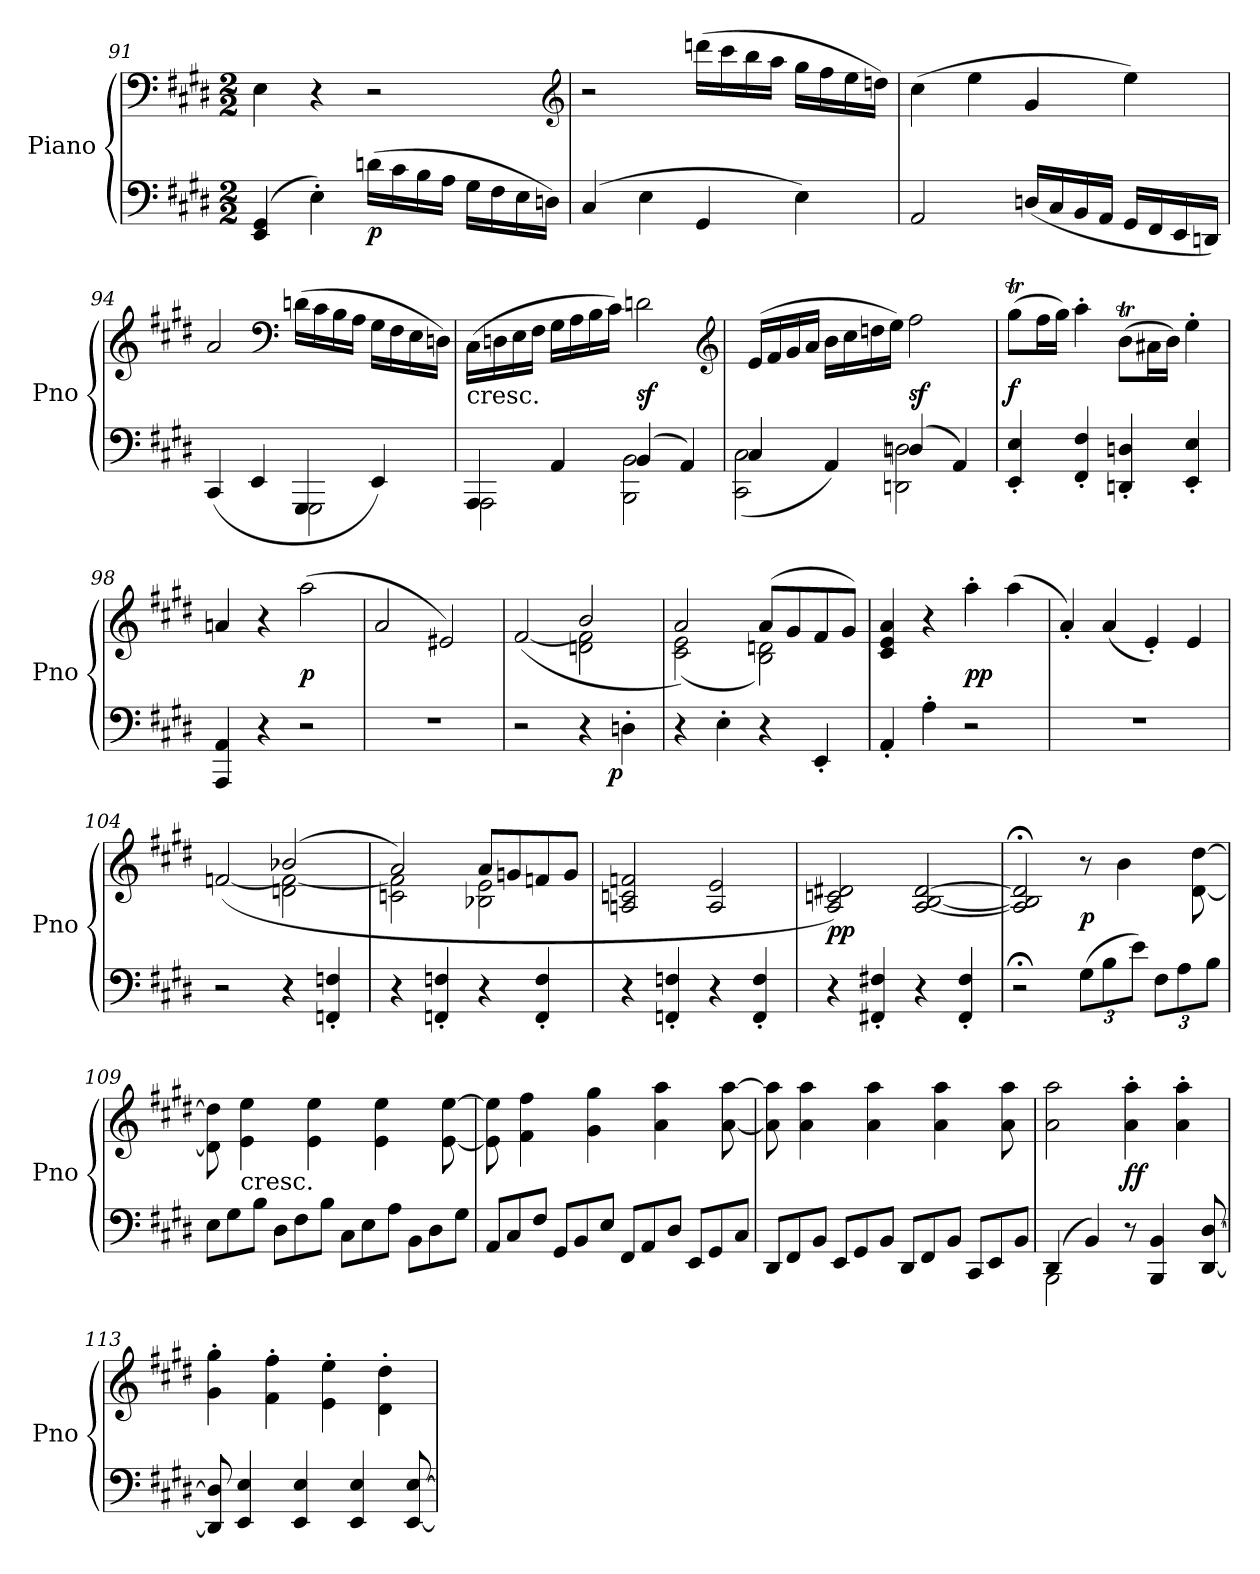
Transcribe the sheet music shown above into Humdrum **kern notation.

**kern	**kern	**dynam
*part1	*part1	*part1
*staff2	*staff1	*staff1/2
*I"Piano	*	*
*I'Pno	*	*
*clefF4	*clefF4	*
*k[f#c#g#d#]	*k[f#c#g#d#]	*
*M2/2	*M2/2	*
=91	=91	=91
(4EE 4GG#	4E	.
4E')	4r	.
!	!	!LO:DY:b=2
(16dnLL	2r	p
16c#	.	.
16B	.	.
16AJJ	.	.
16G#LL	.	.
16F#	.	.
16E	.	.
16DnJJ)	.	.
*	*clefG2	*
=92	=92	=92
(4C#	2r	.
4E	.	.
4GG#	(16dddnLL	.
.	16ccc#	.
.	16bb	.
.	16aaJJ	.
4E)	16gg#LL	.
.	16ff#	.
.	16ee	.
.	16ddnJJ)	.
=93	=93	=93
2AA	(4cc#	.
.	4ee	.
(16DnLL	4g#	.
16C#	.	.
16BB	.	.
16AAJJ	.	.
16GG#LL	4ee)	.
16FF#	.	.
16EE	.	.
16DDnJJ)	.	.
=94	=94	=94
*^	*	*
(>4CC#	2ryy	2a	.
4EE	.	.	.
*	*	*clefF4	*
4GGG#	2GGG#	(16dnLL	.
.	.	16c#	.
.	.	16B	.
.	.	16AJJ	.
4EE)	.	16G#LL	.
.	.	16F#	.
.	.	16E	.
.	.	16DnJJ)	.
=95	=95	=95	=95
!	!	!LO:TX:c:t=cresc.	!
4AAA	2AAA	(16C#LL	.
.	.	16Dn	.
.	.	16E	.
.	.	16F#JJ	.
4AA	.	16G#LL	.
.	.	16A	.
.	.	16B	.
.	.	16c#JJ)	.
(4BB	2BBB 2BB	2dn	sf
4AA)	.	.	.
*	*	*clefG2	*
=96	=96	=96	=96
4C#	(2CC# 2C#	(16eLL	.
.	.	16f#	.
.	.	16g#	.
.	.	16aJJ	.
4AA)	.	16bLL	.
.	.	16cc#	.
.	.	16ddn	.
.	.	16eeJJ)	.
(4Dn	2DDn 2Dn	2ff#	sf
4AA)	.	.	.
*v	*v	*	*
=97	=97	=97
4EE' 4E'	(8gg#tL	f
.	16ff#L	.
.	16gg#JJ)	.
4FF#' 4F#'	4aa'	.
4DDn' 4Dn'	(8bT\L	.
.	16a#X\L	.
.	16b\JJ)	.
4EE' 4E'	4ee'	.
=98	=98	=98
4AAA 4AA	4an	.
4r	4r	.
2r	(2aa	p
=99	=99	=99
1r	2a	.
.	2e#X)	.
=100	=100	=100
*	*^	*
2r	(>[2f#	2ryy	.
4r	2b	2dn 2f#]	.
!	!	!	!LO:DY:b=2:rj
4Dn'	.	.	p
=101	=101	=101	=101
4r	2a)	(2c# 2e	.
4E'	.	.	.
4r	(8aL	2B 2dn)	.
.	8g#	.	.
4EE'	8f#	.	.
.	8g#J)	.	.
*	*v	*v	*
=102	=102	=102
4AA'	4c# 4e 4a	.
4A'	4r	.
2r	4aa'	pp
.	(4aa	.
=103	=103	=103
1r	4a')	.
.	(4a	.
.	4e')	.
.	4e	.
=104	=104	=104
*	*^	*
2r	(>[>2fn	2ryy	.
4r	(2b-X	2dn 2f_	.
4FFn' 4Fn'	.	.	.
=105	=105	=105	=105
4r	2a)	2cn 2f]	.
4FFn' 4Fn'	.	.	.
4r	8aL	2B-X 2e	.
.	8gn	.	.
4FF' 4F'	8fn	.	.
.	8gJ	.	.
*	*v	*v	*
=106	=106	=106
4r	2An 2cn 2fn	.
4FFn' 4Fn'	.	.
4r	2A 2e	.
4FF' 4F'	.	.
=107	=107	=107
4r	2A 2cn 2d#X)	pp
4FF#X' 4F#X'	.	.
4r	[2A [2B [2d#	.
4FF#' 4F#'	.	.
=108	=108	=108
2r;<	2A];< 2B];< 2d#];<	.
(12G#L	8r	p
12B	.	.
.	4b	.
12eJ)	.	.
12F#L	.	.
12A	.	.
.	[8d#\ [8dd#\	.
12BJ	.	.
=109	=109	=109
*Xtuplet	*	*
12EL	8d#]\ 8dd#]\	.
12G#	.	.
!	!LO:TX:c:t=cresc.	!
.	4e\ 4ee\	.
12BJ	.	.
12D#L	.	.
12F#	.	.
.	4e\ 4ee\	.
12BJ	.	.
12C#L	.	.
12E	.	.
.	4e\ 4ee\	.
12AJ	.	.
12BBL	.	.
12D#	.	.
.	[8e\ [8ee\	.
12G#J	.	.
=110	=110	=110
12AAL	8e]\ 8ee]\	.
12C#	.	.
.	4f# 4ff#	.
12F#J	.	.
12GG#L	.	.
12BB	.	.
.	4g# 4gg#	.
12EJ	.	.
12FF#L	.	.
12AA	.	.
.	4a 4aa	.
12D#J	.	.
12EEL	.	.
12GG#	.	.
.	[8a [8aa	.
12C#J	.	.
=111	=111	=111
12DD#L	8a] 8aa]	.
12FF#	.	.
.	4a 4aa	.
12BBJ	.	.
12EEL	.	.
12GG#	.	.
.	4a 4aa	.
12BBJ	.	.
12DD#L	.	.
12FF#	.	.
.	4a 4aa	.
12BBJ	.	.
12CC#L	.	.
12EE	.	.
.	8a 8aa	.
12BBJ	.	.
=112	=112	=112
*^	*	*
(4DD#	2BBB	2a 2aa	.
4BB)	.	.	.
8r	2ryy	4a' 4aa'	ff
4BBB 4BB	.	.	.
.	.	4a' 4aa'	.
[8DD# [8D#	.	.	.
*v	*v	*	*
=113	=113	=113
8DD#] 8D#]	4g#' 4gg#'	.
4EE 4E	.	.
.	4f#' 4ff#'	.
4EE 4E	.	.
.	4e'\ 4ee'\	.
4EE 4E	.	.
.	4d#'\ 4dd#'\	.
[8EE [8E	.	.
=	=	=
*-	*-	*-
